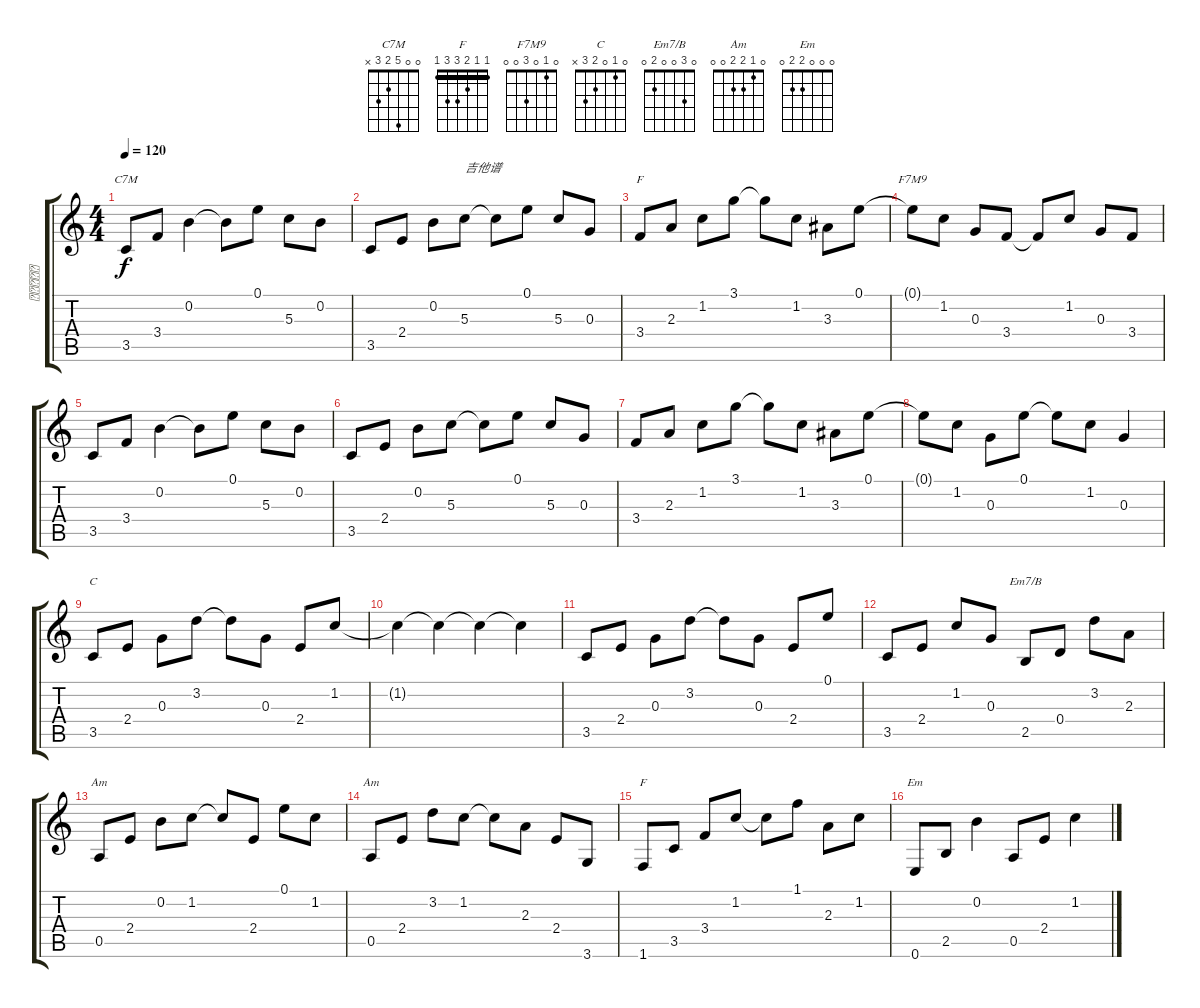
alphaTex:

\track ("" "") {instrument acousticguitarsteel}
\staff {score tabs}
\tuning (E4 B3 G3 D3 A2 E2) {hide}
\chord ("C7M" 0 0 5 2 3 x)
\chord ("F" 1 1 2 3 0 x) {barre 1}
\chord ("F7M9" 0 1 0 3 0 0)
\chord ("C" 0 1 0 2 3 x)
\chord ("Em7/B" 0 3 0 0 2 0)
\chord ("Am" 0 1 2 2 0 x)
\chord ("Am" 0 1 2 2 0 0)
\chord ("F" 1 1 2 3 3 1) {barre 1}
\chord ("Em" 0 0 0 2 2 0)
\ts (4 4)
\tempo 120
\clef g2
\ks c
3.5.8{ch "C7M" dy f instrument acousticguitarsteel} 3.4.8 0.2.4 0.2{t}.8 0.1.8 5.3.8 0.2.8 |
3.5.8 2.4.8 0.2.8 5.3.8{txt "吉他谱"} 5.3{t}.8 0.1.8 5.3.8 0.3.8 |
3.4.8{ch "F"} 2.3.8 1.2.8 3.1.8 3.1{t}.8 1.2.8 3.3.8 0.1.8 |
0.1{t}.8{ch "F7M9"} 1.2.8 0.3.8 3.4.8 3.4{t}.8 1.2.8 0.3.8 3.4.8 |
3.5.8 3.4.8 0.2.4 0.2{t}.8 0.1.8 5.3.8 0.2.8 |
3.5.8 2.4.8 0.2.8 5.3.8 5.3{t}.8 0.1.8 5.3.8 0.3.8 |
3.4.8 2.3.8 1.2.8 3.1.8 3.1{t}.8 1.2.8 3.3.8 0.1.8 |
0.1{t}.8 1.2.8 0.3.8 0.1.8 0.1{t}.8 1.2.8 0.3.4 |
3.5.8{ch "C"} 2.4.8 0.3.8 3.2.8 3.2{t}.8 0.3.8 2.4.8 1.2.8 |
1.2{t}.4 1.2{t}.4 1.2{t}.4 1.2{t}.4 |
3.5.8 2.4.8 0.3.8 3.2.8 3.2{t}.8 0.3.8 2.4.8 0.1.8 |
3.5.8 2.4.8 1.2.8 0.3.8 2.5.8{ch "Em7/B"} 0.4.8 3.2.8 2.3.8 |
0.5.8{ch "Am"} 2.4.8 0.2.8 1.2.8 1.2{t}.8 2.4.8 0.1.8 1.2.8 |
0.5.8{ch "Am"} 2.4.8 3.2.8 1.2.8 1.2{t}.8 2.3.8 2.4.8 3.6.8 |
1.6.8{ch "F"} 3.5.8 3.4.8 1.2.8 1.2{t}.8 1.1.8 2.3.8 1.2.8 |
0.6.8{ch "Em"} 2.5.8 0.2.4 0.5.8 2.4.8 1.2.4
